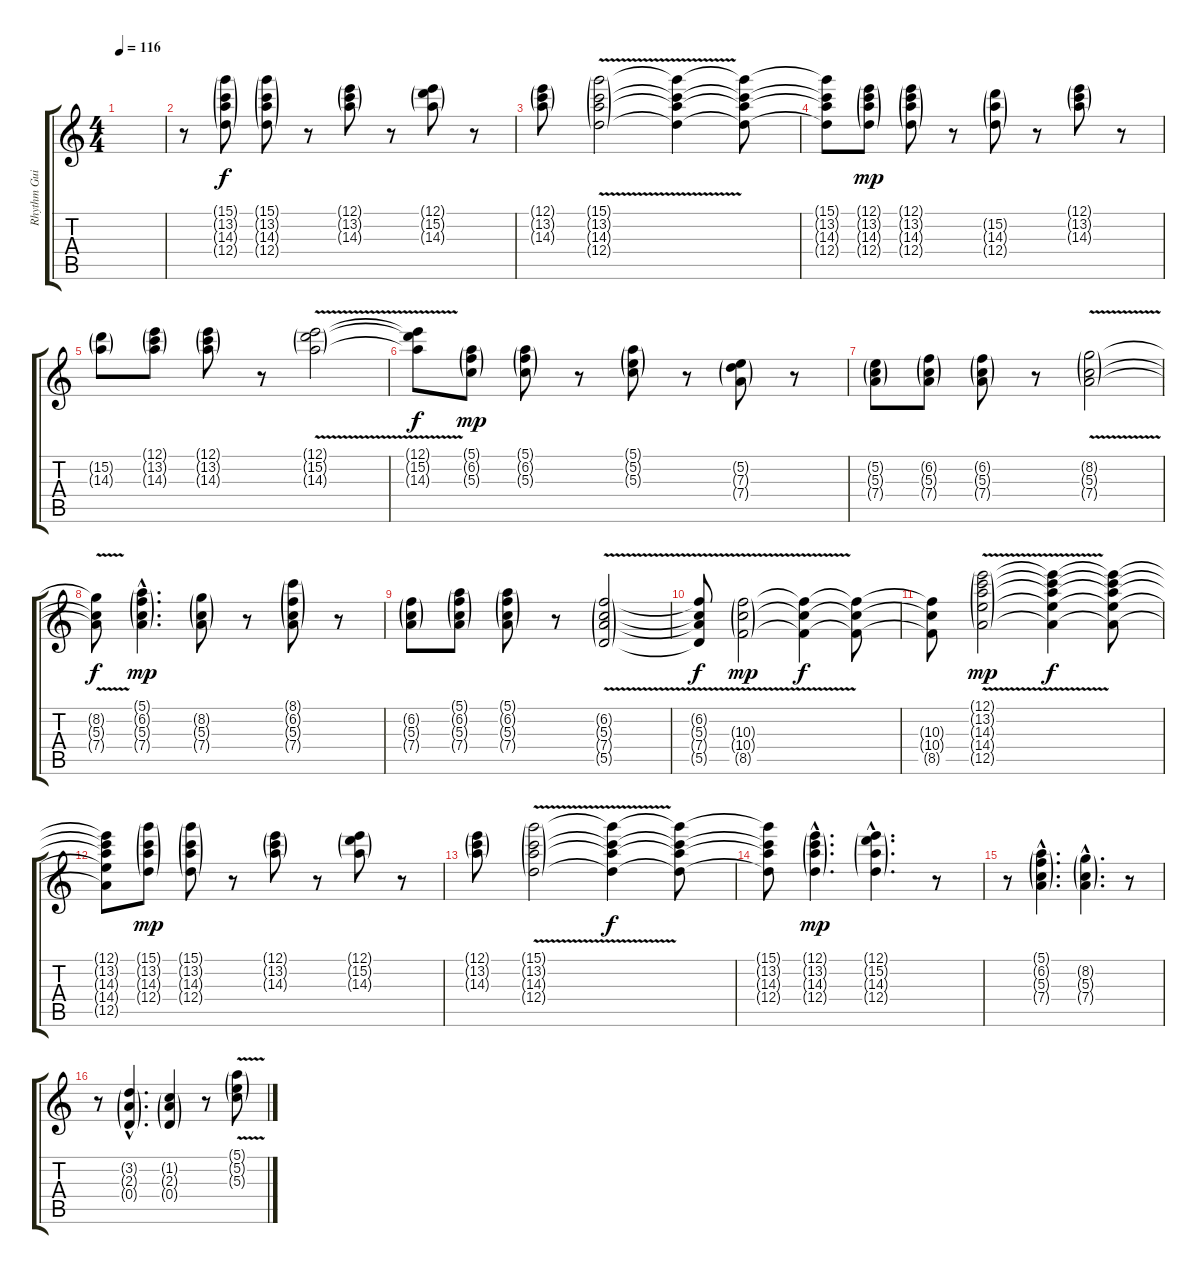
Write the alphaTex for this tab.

\track ("Rhythm Guitar 2 Echo" "Rhythm Gui") {instrument overdrivenguitar}
\staff {score tabs}
\tuning (E4 B3 G3 D3 A2 E2) {hide}
\ts (4 4)
\tempo 116
\clef g2
\ks c
|
r.8 (15.1{g} 13.2{g} 14.3{g} 12.4{g}).8 (15.1{g} 13.2{g} 14.3{g} 12.4{g}).8 r.8 (12.1{g} 13.2{g} 14.3{g}).8 r.8 (12.1{g} 15.2{g} 14.3{g}).8 r.8 |
(12.1{g} 13.2{g} 14.3{g}).8 (15.1{v g} 13.2{v g} 14.3{v g} 12.4{v g}).2 (15.1{t} 13.2{t} 14.3{t} 12.4{t}).4{dy f} (15.1{t} 13.2{t} 14.3{t} 12.4{t}).8 |
(15.1{t} 13.2{t} 14.3{t} 12.4{t}).8 (12.1{g} 13.2{g} 14.3{g} 12.4{g}).8{dy mp} (12.1{g} 13.2{g} 14.3{g} 12.4{g}).8 r.8 (15.2{g} 14.3{g} 12.4{g}).8 r.8 (12.1{g} 13.2{g} 14.3{g}).8 r.8 |
(15.2{g} 14.3{g}).8 (12.1{g} 13.2{g} 14.3{g}).8 (12.1{g} 13.2{g} 14.3{g}).8 r.8 (12.1{v g} 15.2{v g} 14.3{v g}).2 |
(12.1{t} 15.2{t} 14.3{t}).8{dy f} (5.1{g} 6.2{g} 5.3{g}).8{dy mp} (5.1{g} 6.2{g} 5.3{g}).8 r.8 (5.1{g} 5.2{g} 5.3{g}).8 r.8 (5.2{g} 7.3{g} 7.4{g}).8 r.8 |
(5.2{g} 5.3{g} 7.4{g}).8 (6.2{g} 5.3{g} 7.4{g}).8 (6.2{g} 5.3{g} 7.4{g}).8 r.8 (8.2{v g} 5.3{v g} 7.4{v g}).2 |
(8.2{t} 5.3{t} 7.4{t}).8{dy f} (5.1{g hac} 6.2{g hac} 5.3{g hac} 7.4{g hac}).4{d dy mp} (8.2{g} 5.3{g} 7.4{g}).8 r.8 (8.1{g} 6.2{g} 5.3{g} 7.4{g}).8 r.8 |
(6.2{g} 5.3{g} 7.4{g}).8 (5.1{g} 6.2{g} 5.3{g} 7.4{g}).8 (5.1{g} 6.2{g} 5.3{g} 7.4{g}).8 r.8 (6.2{v g} 5.3{v g} 7.4{v g} 5.5{v g}).2 |
(6.2{t} 5.3{t} 7.4{t} 5.5{t}).8{dy f} (10.3{v g} 10.4{v g} 8.5{v g}).2{dy mp} (10.3{t} 10.4{t} 8.5{t}).4{dy f} (10.3{t} 10.4{t} 8.5{t}).8 |
(10.3{t} 10.4{t} 8.5{t}).8 (12.1{v g} 13.2{v g} 14.3{v g} 14.4{v g} 12.5{v g}).2{dy mp} (12.1{t} 13.2{t} 14.3{t} 14.4{t} 12.5{t}).4{dy f} (12.1{t} 13.2{t} 14.3{t} 14.4{t} 12.5{t}).8 |
(12.1{t} 13.2{t} 14.3{t} 14.4{t} 12.5{t}).8 (15.1{g} 13.2{g} 14.3{g} 12.4{g}).8{dy mp} (15.1{g} 13.2{g} 14.3{g} 12.4{g}).8 r.8 (12.1{g} 13.2{g} 14.3{g}).8 r.8 (12.1{g} 15.2{g} 14.3{g}).8 r.8 |
(12.1{g} 13.2{g} 14.3{g}).8 (15.1{v g} 13.2{v g} 14.3{v g} 12.4{v g}).2 (15.1{t} 13.2{t} 14.3{t} 12.4{t}).4{dy f} (15.1{t} 13.2{t} 14.3{t} 12.4{t}).8 |
(15.1{t} 13.2{t} 14.3{t} 12.4{t}).8 (12.1{g hac} 13.2{g hac} 14.3{g hac} 12.4{g hac}).4{d dy mp} (12.1{g hac} 15.2{g hac} 14.3{g hac} 12.4{g hac}).4{d} r.8 |
r.8 (5.1{g hac} 6.2{g hac} 5.3{g hac} 7.4{g hac}).4{d} (8.2{g hac} 5.3{g hac} 7.4{g hac}).4{d} r.8 |
r.8 (3.2{g hac} 2.3{g hac} 0.4{g hac}).4{d} (1.2{g} 2.3{g} 0.4{g}).4 r.8 (5.1{v g} 5.2{v g} 5.3{v g}).8
